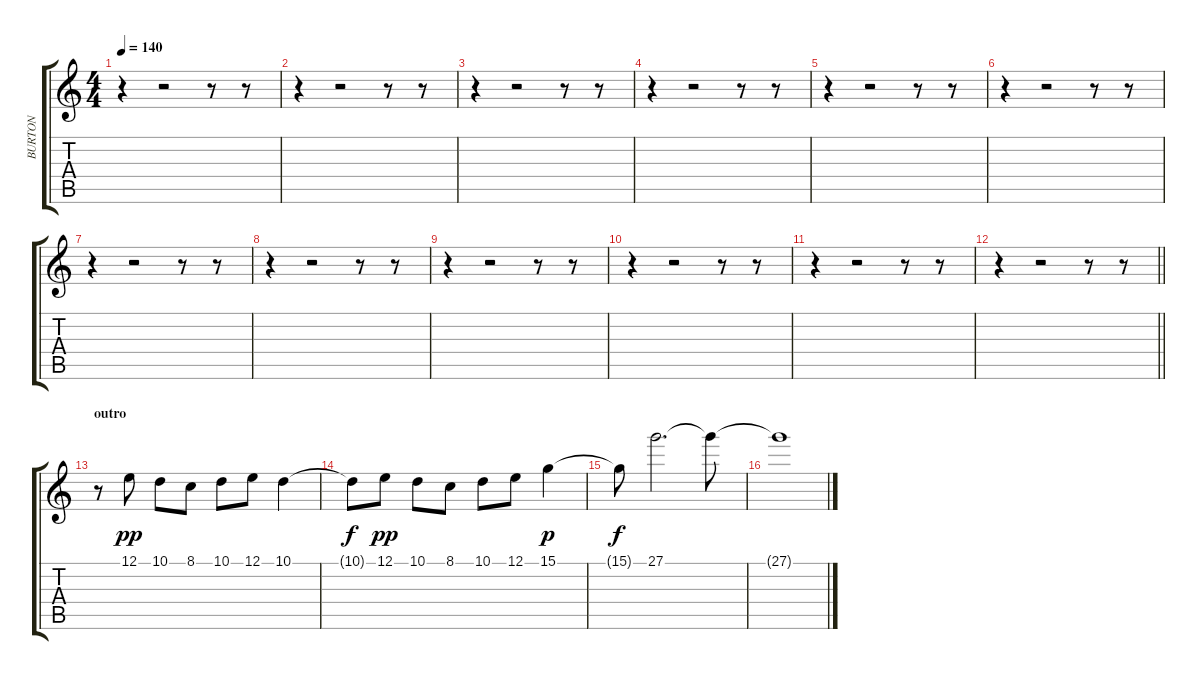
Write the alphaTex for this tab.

\track ("BURTON" "BURTON") {instrument lead2sawtooth}
\staff {score tabs}
\tuning (E4 B3 G3 D3 A2 E2) {hide}
\ts (4 4)
\tempo 140
\clef g2
\ks c
r.4{dy mf} r.2 r.8 r.8 |
r.4 r.2 r.8 r.8 |
r.4 r.2 r.8 r.8 |
r.4 r.2 r.8 r.8 |
r.4 r.2 r.8 r.8 |
r.4 r.2 r.8 r.8 |
r.4 r.2 r.8 r.8 |
r.4 r.2 r.8 r.8 |
r.4 r.2 r.8 r.8 |
r.4 r.2 r.8 r.8 |
r.4 r.2 r.8 r.8 |
\barLineRight lightlight
r.4 r.2 r.8 r.8 |
\section ("" "outro")
r.8 12.1.8{dy pp} 10.1.8 8.1.8 10.1.8 12.1.8 10.1.4 |
10.1{t}.8{dy f} 12.1.8{dy pp} 10.1.8 8.1.8 10.1.8 12.1.8 15.1.4{dy p} |
15.1{t}.8{dy f} 27.1.2{d} 27.1{t}.8 |
27.1{t}.1
